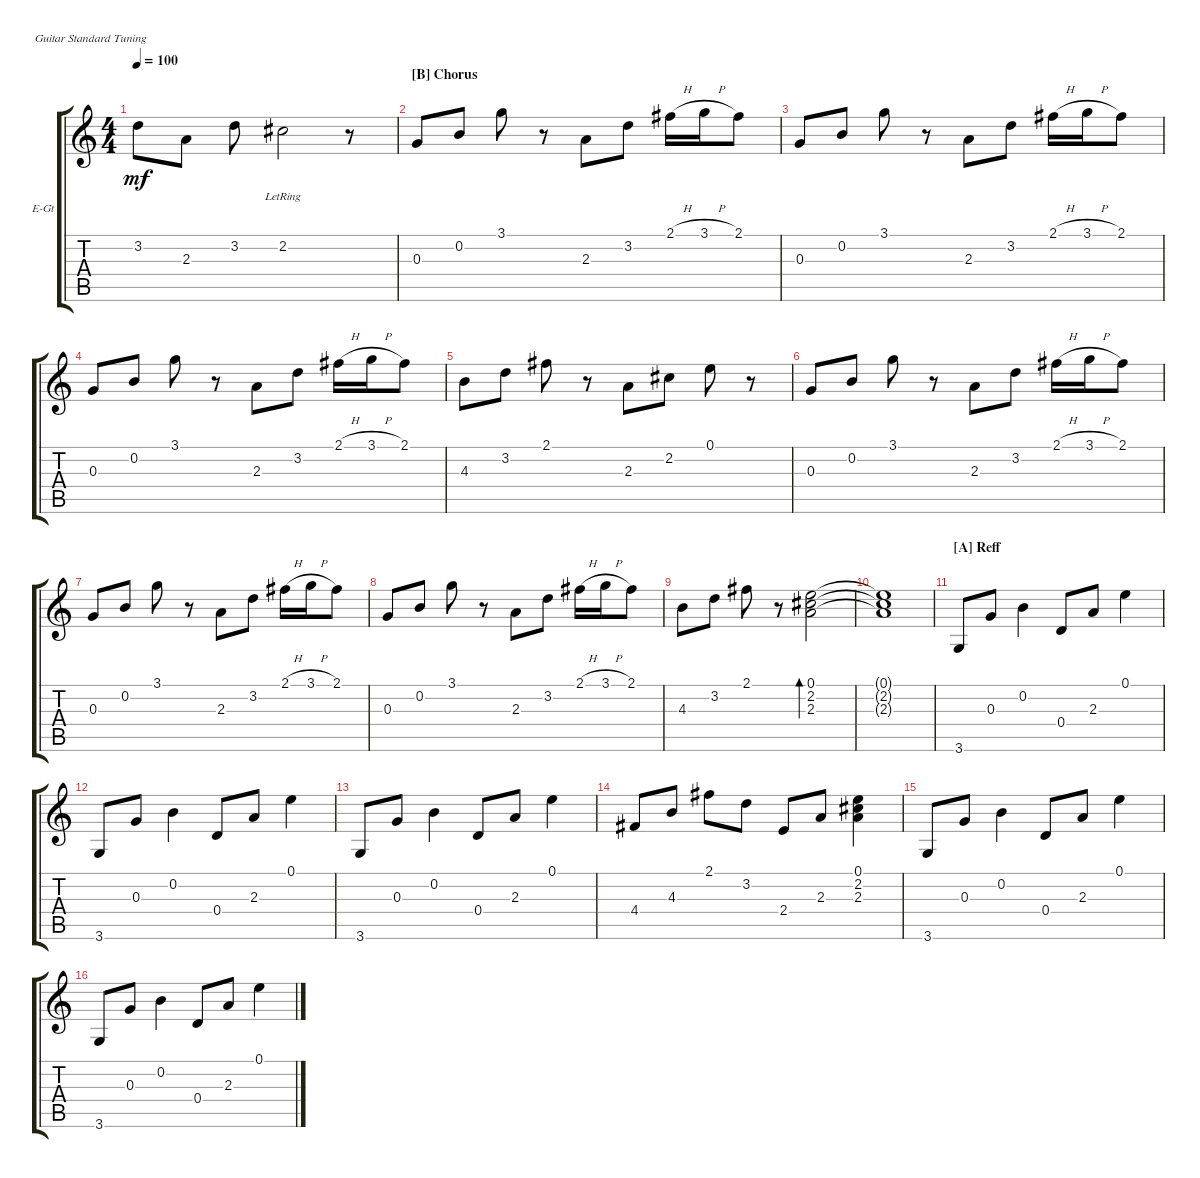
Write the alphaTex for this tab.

\defaultSystemsLayout 4
\bracketExtendMode groupsimilarinstruments
\firstSystemTrackNameOrientation horizontal
\otherSystemsTrackNameOrientation horizontal
\track ("Electric Guitar" "E-Gt") {instrument electricguitarclean}
\staff {score tabs}
\tuning (E4 B3 G3 D3 A2 E2)
\ts (4 4)
\tempo 100
\clef g2
\ks c
3.2{t}.8{dy mf} 2.3.8 3.2.8 2.2{lr}.2 r.8 |
\section ("B" "Chorus")
0.3.8 0.2.8 3.1.8 r.8 2.3.8 3.2.8 2.1{h}.16 3.1{h}.16 2.1.8 |
0.3.8 0.2.8 3.1.8 r.8 2.3.8 3.2.8 2.1{h}.16 3.1{h}.16 2.1.8 |
0.3.8 0.2.8 3.1.8 r.8 2.3.8 3.2.8 2.1{h}.16 3.1{h}.16 2.1.8 |
4.3.8 3.2.8 2.1.8 r.8 2.3.8 2.2.8 0.1.8 r.8 |
0.3.8 0.2.8 3.1.8 r.8 2.3.8 3.2.8 2.1{h}.16 3.1{h}.16 2.1.8 |
0.3.8 0.2.8 3.1.8 r.8 2.3.8 3.2.8 2.1{h}.16 3.1{h}.16 2.1.8 |
0.3.8 0.2.8 3.1.8 r.8 2.3.8 3.2.8 2.1{h}.16 3.1{h}.16 2.1.8 |
4.3.8 3.2.8 2.1.8 r.8 (2.3 2.2 0.1).2{bd 237} |
(0.1{t} 2.2{t} 2.3{t}).1 |
\section ("A" "Reff")
3.6.8 0.3.8 0.2.4 0.4.8 2.3.8 0.1.4 |
3.6.8 0.3.8 0.2.4 0.4.8 2.3.8 0.1.4 |
3.6.8 0.3.8 0.2.4 0.4.8 2.3.8 0.1.4 |
4.4.8 4.3.8 2.1.8 3.2.8 2.4.8 2.3.8 (0.1 2.2 2.3).4 |
3.6.8 0.3.8 0.2.4 0.4.8 2.3.8 0.1.4 |
3.6.8 0.3.8 0.2.4 0.4.8 2.3.8 0.1.4
